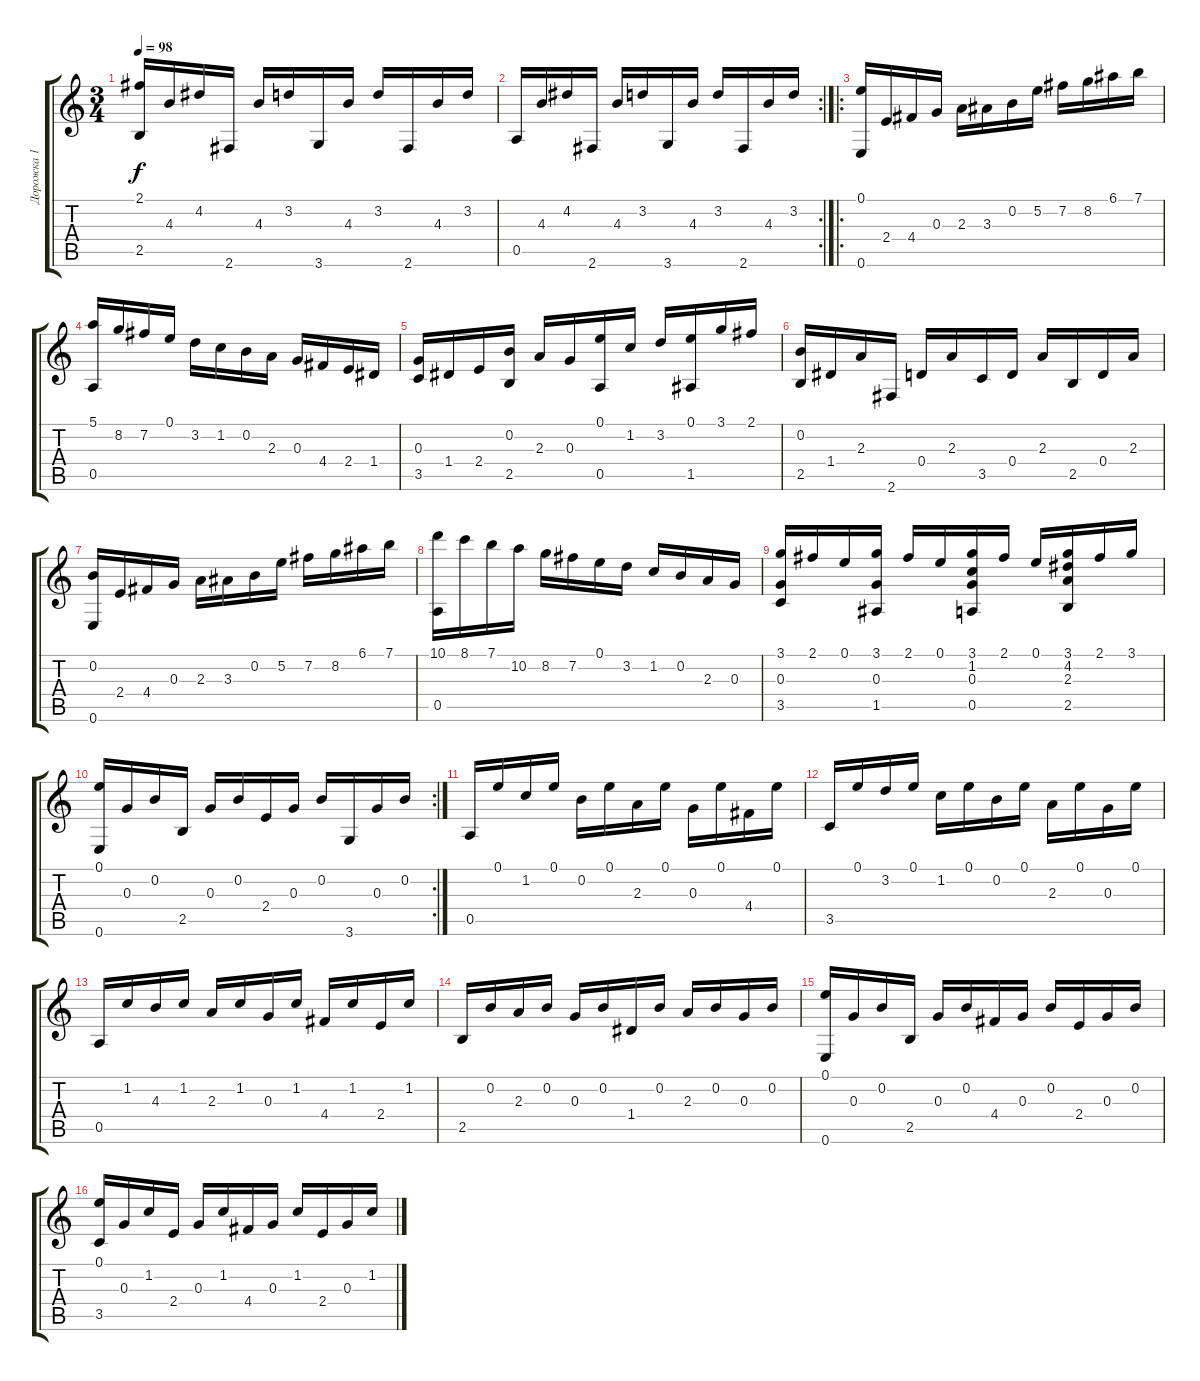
\track ("Дорожка 1" "Дорожка 1") {instrument acousticguitarnylon}
\staff {score tabs}
\tuning (E4 B3 G3 D3 A2 E2) {hide}
\ts (3 4)
\tempo 98
\clef g2
\ks c
(2.1 2.5).16{dy f} 4.3.16 4.2.16 2.6.16 4.3.16 3.2.16 3.6.16 4.3.16 3.2.16 2.6.16 4.3.16 3.2.16 |
\rc 2
0.5.16 4.3.16 4.2.16 2.6.16 4.3.16 3.2.16 3.6.16 4.3.16 3.2.16 2.6.16 4.3.16 3.2.16 |
\ro
(0.1 0.6).16 2.4.16 4.4.16 0.3.16 2.3.16 3.3.16 0.2.16 5.2.16 7.2.16 8.2.16 6.1.16 7.1.16 |
(5.1 0.5).16 8.2.16 7.2.16 0.1.16 3.2.16 1.2.16 0.2.16 2.3.16 0.3.16 4.4.16 2.4.16 1.4.16 |
(0.3 3.5).16 1.4.16 2.4.16 (0.2 2.5).16 2.3.16 0.3.16 (0.1 0.5).16 1.2.16 3.2.16 (0.1 1.5).16 3.1.16 2.1.16 |
(0.2 2.5).16 1.4.16 2.3.16 2.6.16 0.4.16 2.3.16 3.5.16 0.4.16 2.3.16 2.5.16 0.4.16 2.3.16 |
(0.2 0.6).16 2.4.16 4.4.16 0.3.16 2.3.16 3.3.16 0.2.16 5.2.16 7.2.16 8.2.16 6.1.16 7.1.16 |
(10.1 0.5).16 8.1.16 7.1.16 10.2.16 8.2.16 7.2.16 0.1.16 3.2.16 1.2.16 0.2.16 2.3.16 0.3.16 |
(3.1 0.3 3.5).16 2.1.16 0.1.16 (3.1 0.3 1.5).16 2.1.16 0.1.16 (3.1 1.2 0.3 0.5).16 2.1.16 0.1.16 (3.1 4.2 2.3 2.5).16 2.1.16 3.1.16 |
\rc 2
(0.1 0.6).16 0.3.16 0.2.16 2.5.16 0.3.16 0.2.16 2.4.16 0.3.16 0.2.16 3.6.16 0.3.16 0.2.16 |
0.5.16 0.1.16 1.2.16 0.1.16 0.2.16 0.1.16 2.3.16 0.1.16 0.3.16 0.1.16 4.4.16 0.1.16 |
3.5.16 0.1.16 3.2.16 0.1.16 1.2.16 0.1.16 0.2.16 0.1.16 2.3.16 0.1.16 0.3.16 0.1.16 |
0.5.16 1.2.16 4.3.16 1.2.16 2.3.16 1.2.16 0.3.16 1.2.16 4.4.16 1.2.16 2.4.16 1.2.16 |
2.5.16 0.2.16 2.3.16 0.2.16 0.3.16 0.2.16 1.4.16 0.2.16 2.3.16 0.2.16 0.3.16 0.2.16 |
(0.1 0.6).16 0.3.16 0.2.16 2.5.16 0.3.16 0.2.16 4.4.16 0.3.16 0.2.16 2.4.16 0.3.16 0.2.16 |
(0.1 3.5).16 0.3.16 1.2.16 2.4.16 0.3.16 1.2.16 4.4.16 0.3.16 1.2.16 2.4.16 0.3.16 1.2.16
